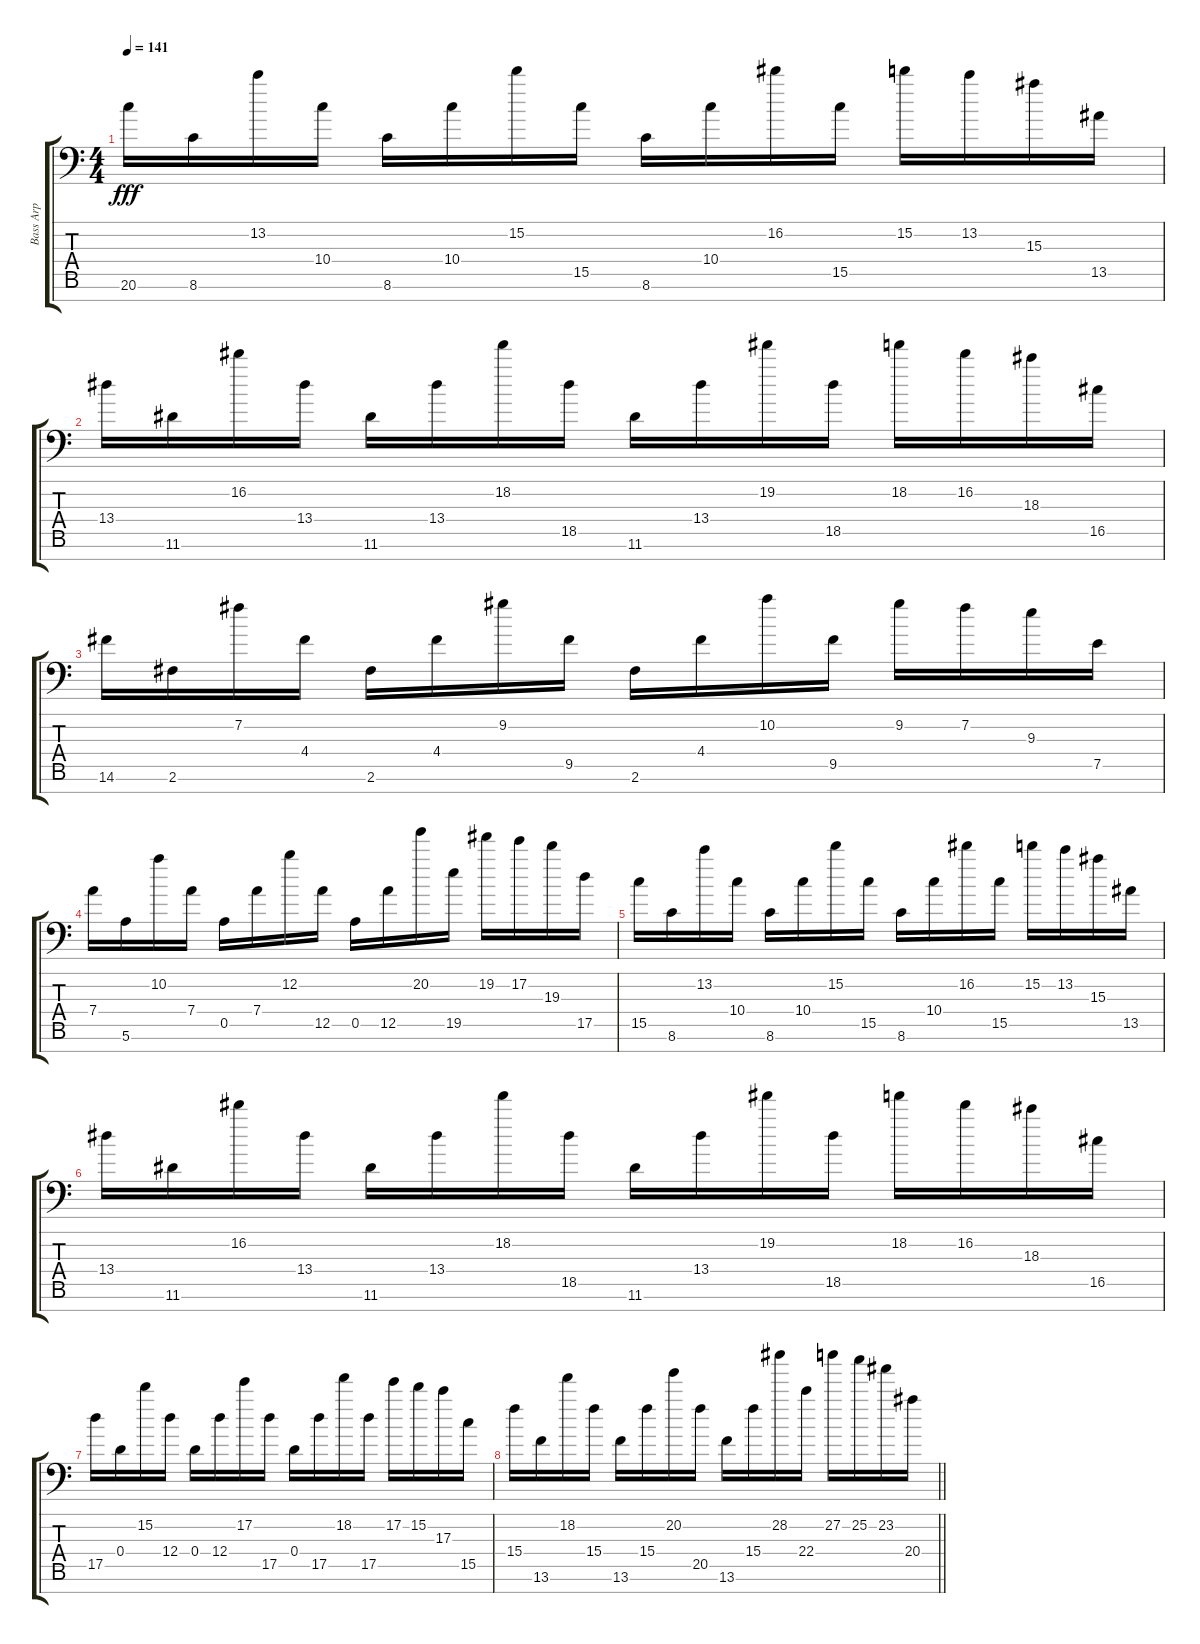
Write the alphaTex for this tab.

\track ("Bass Arp" "Bass Arp") {instrument synthbass2}
\staff {score tabs}
\tuning (C8 B3 G3 D3 A2 E2 C-1) {hide}
\ts (4 4)
\tempo 141
\clef f4
\ks c
20.6.16{dy fff} 8.6.16 13.2.16 10.4.16 8.6.16 10.4.16 15.2.16 15.5.16 8.6.16 10.4.16 16.2.16 15.5.16 15.2.16 13.2.16 15.3.16 13.5.16 |
13.4.16 11.6.16 16.2.16 13.4.16 11.6.16 13.4.16 18.2.16 18.5.16 11.6.16 13.4.16 19.2.16 18.5.16 18.2.16 16.2.16 18.3.16 16.5.16 |
14.6.16 2.6.16 7.2.16 4.4.16 2.6.16 4.4.16 9.2.16 9.5.16 2.6.16 4.4.16 10.2.16 9.5.16 9.2.16 7.2.16 9.3.16 7.5.16 |
7.4.16 5.6.16 10.2.16 7.4.16 0.5.16 7.4.16 12.2.16 12.5.16 0.5.16 12.5.16 20.2.16 19.5.16 19.2.16 17.2.16 19.3.16 17.5.16 |
15.5.16 8.6.16 13.2.16 10.4.16 8.6.16 10.4.16 15.2.16 15.5.16 8.6.16 10.4.16 16.2.16 15.5.16 15.2.16 13.2.16 15.3.16 13.5.16 |
13.4.16 11.6.16 16.2.16 13.4.16 11.6.16 13.4.16 18.2.16 18.5.16 11.6.16 13.4.16 19.2.16 18.5.16 18.2.16 16.2.16 18.3.16 16.5.16 |
17.5.16 0.4.16 15.2.16 12.4.16 0.4.16 12.4.16 17.2.16 17.5.16 0.4.16 17.5.16 18.2.16 17.5.16 17.2.16 15.2.16 17.3.16 15.5.16 |
\barLineRight lightlight
15.4.16 13.6.16 18.2.16 15.4.16 13.6.16 15.4.16 20.2.16 20.5.16 13.6.16 15.4.16 28.2.16 22.4.16 27.2.16 25.2.16 23.2.16 20.4.16
